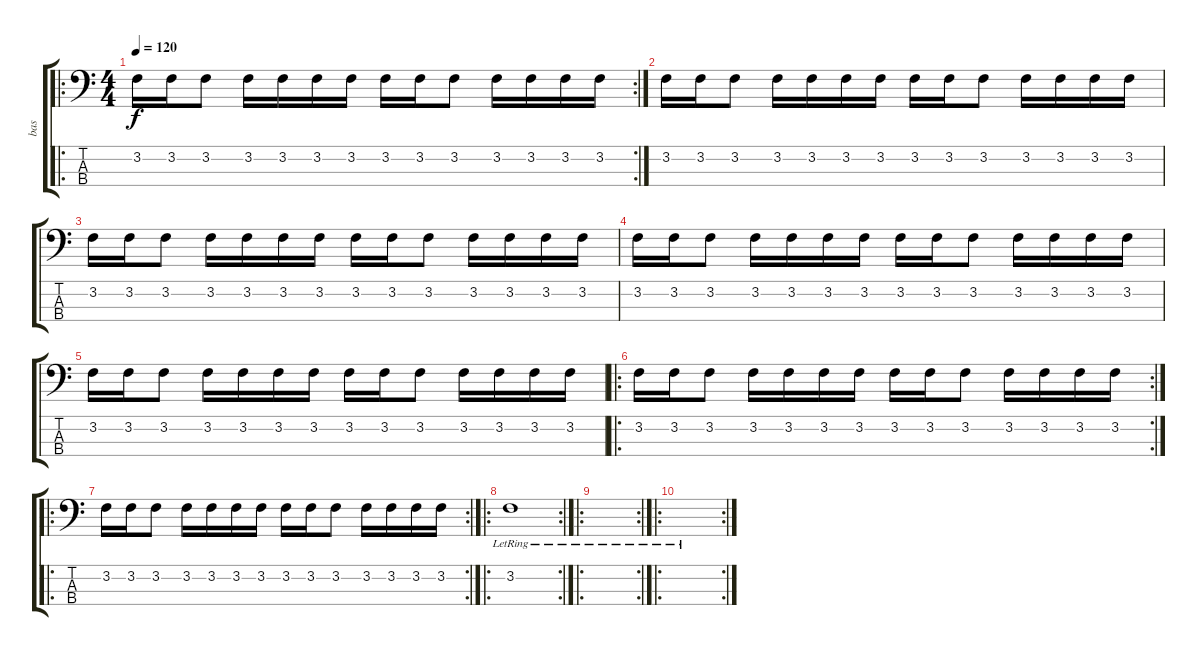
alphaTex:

\track ("bas" "bas") {instrument electricbasspick}
\staff {score tabs}
\tuning (G2 D2 A1 E1) {hide}
\ro
\rc 2
\ts (4 4)
\tempo 120
\clef f4
\ks c
3.2.16{dy f} 3.2.16 3.2.8 3.2.16 3.2.16 3.2.16 3.2.16 3.2.16 3.2.16 3.2.8 3.2.16 3.2.16 3.2.16 3.2.16 |
3.2.16 3.2.16 3.2.8 3.2.16 3.2.16 3.2.16 3.2.16 3.2.16 3.2.16 3.2.8 3.2.16 3.2.16 3.2.16 3.2.16 |
3.2.16 3.2.16 3.2.8 3.2.16 3.2.16 3.2.16 3.2.16 3.2.16 3.2.16 3.2.8 3.2.16 3.2.16 3.2.16 3.2.16 |
3.2.16 3.2.16 3.2.8 3.2.16 3.2.16 3.2.16 3.2.16 3.2.16 3.2.16 3.2.8 3.2.16 3.2.16 3.2.16 3.2.16 |
3.2.16 3.2.16 3.2.8 3.2.16 3.2.16 3.2.16 3.2.16 3.2.16 3.2.16 3.2.8 3.2.16 3.2.16 3.2.16 3.2.16 |
\ro
\rc 2
3.2.16 3.2.16 3.2.8 3.2.16 3.2.16 3.2.16 3.2.16 3.2.16 3.2.16 3.2.8 3.2.16 3.2.16 3.2.16 3.2.16 |
\ro
\rc 2
3.2.16 3.2.16 3.2.8 3.2.16 3.2.16 3.2.16 3.2.16 3.2.16 3.2.16 3.2.8 3.2.16 3.2.16 3.2.16 3.2.16 |
\ro
\rc 2
3.2{lr}.1 |
\ro
\rc 2
|
\ro
\rc 2
